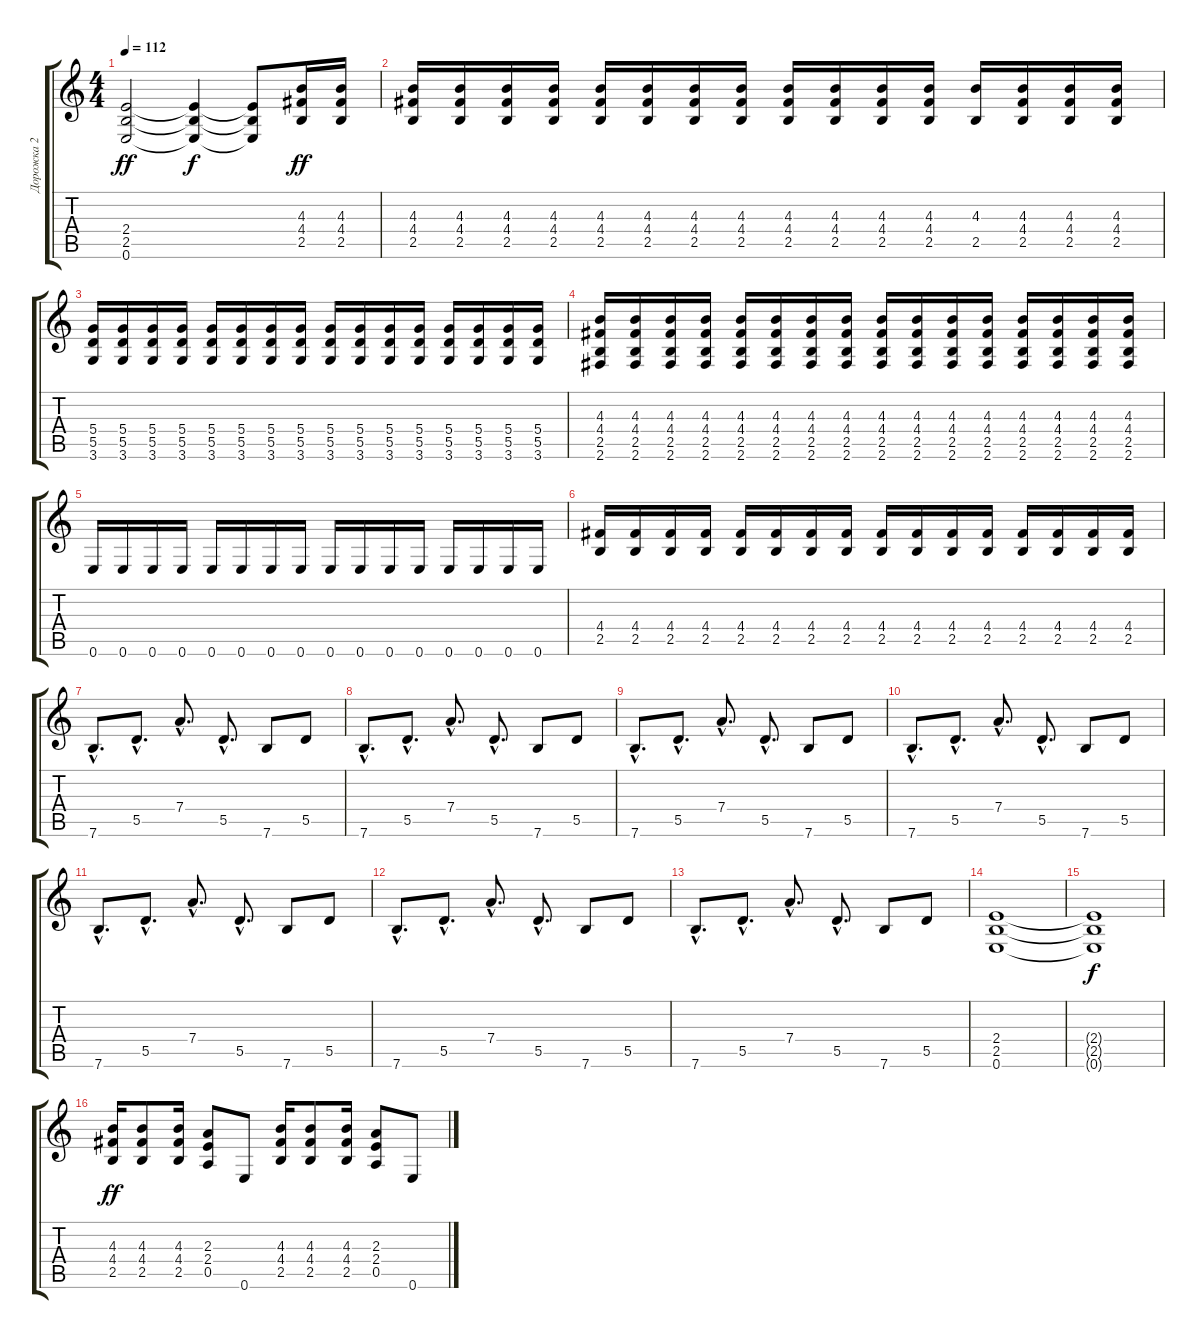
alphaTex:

\track ("Дорожка 2" "Дорожка 2") {instrument distortionguitar}
\staff {score tabs}
\tuning (E4 B3 G3 D3 A2 E2) {hide}
\ts (4 4)
\tempo 112
\clef g2
\ks c
(2.4 2.5 0.6).2{dy ff} (2.4{t} 2.5{t} 0.6{t}).4{dy f} (2.4{t} 2.5{t} 0.6{t}).8 (4.3 4.4 2.5).16{dy ff} (4.3 4.4 2.5).16 |
(4.3 4.4 2.5).16 (4.3 4.4 2.5).16 (4.3 4.4 2.5).16 (4.3 4.4 2.5).16 (4.3 4.4 2.5).16 (4.3 4.4 2.5).16 (4.3 4.4 2.5).16 (4.3 4.4 2.5).16 (4.3 4.4 2.5).16 (4.3 4.4 2.5).16 (4.3 4.4 2.5).16 (4.3 4.4 2.5).16 (4.3 2.5).16 (4.3 4.4 2.5).16 (4.3 4.4 2.5).16 (4.3 4.4 2.5).16 |
(5.4 5.5 3.6).16 (5.4 5.5 3.6).16 (5.4 5.5 3.6).16 (5.4 5.5 3.6).16 (5.4 5.5 3.6).16 (5.4 5.5 3.6).16 (5.4 5.5 3.6).16 (5.4 5.5 3.6).16 (5.4 5.5 3.6).16 (5.4 5.5 3.6).16 (5.4 5.5 3.6).16 (5.4 5.5 3.6).16 (5.4 5.5 3.6).16 (5.4 5.5 3.6).16 (5.4 5.5 3.6).16 (5.4 5.5 3.6).16 |
(4.3 4.4 2.5 2.6).16 (4.3 4.4 2.5 2.6).16 (4.3 4.4 2.5 2.6).16 (4.3 4.4 2.5 2.6).16 (4.3 4.4 2.5 2.6).16 (4.3 4.4 2.5 2.6).16 (4.3 4.4 2.5 2.6).16 (4.3 4.4 2.5 2.6).16 (4.3 4.4 2.5 2.6).16 (4.3 4.4 2.5 2.6).16 (4.3 4.4 2.5 2.6).16 (4.3 4.4 2.5 2.6).16 (4.3 4.4 2.5 2.6).16 (4.3 4.4 2.5 2.6).16 (4.3 4.4 2.5 2.6).16 (4.3 4.4 2.5 2.6).16 |
0.6.16 0.6.16 0.6.16 0.6.16 0.6.16 0.6.16 0.6.16 0.6.16 0.6.16 0.6.16 0.6.16 0.6.16 0.6.16 0.6.16 0.6.16 0.6.16 |
(4.4 2.5).16 (4.4 2.5).16 (4.4 2.5).16 (4.4 2.5).16 (4.4 2.5).16 (4.4 2.5).16 (4.4 2.5).16 (4.4 2.5).16 (4.4 2.5).16 (4.4 2.5).16 (4.4 2.5).16 (4.4 2.5).16 (4.4 2.5).16 (4.4 2.5).16 (4.4 2.5).16 (4.4 2.5).16 |
7.6{hac}.8{d} 5.5{hac}.8{d} 7.4{hac}.8{d} 5.5{hac}.8{d} 7.6.8 5.5.8 |
7.6{hac}.8{d} 5.5{hac}.8{d} 7.4{hac}.8{d} 5.5{hac}.8{d} 7.6.8 5.5.8 |
7.6{hac}.8{d} 5.5{hac}.8{d} 7.4{hac}.8{d} 5.5{hac}.8{d} 7.6.8 5.5.8 |
7.6{hac}.8{d} 5.5{hac}.8{d} 7.4{hac}.8{d} 5.5{hac}.8{d} 7.6.8 5.5.8 |
7.6{hac}.8{d} 5.5{hac}.8{d} 7.4{hac}.8{d} 5.5{hac}.8{d} 7.6.8 5.5.8 |
7.6{hac}.8{d} 5.5{hac}.8{d} 7.4{hac}.8{d} 5.5{hac}.8{d} 7.6.8 5.5.8 |
7.6{hac}.8{d} 5.5{hac}.8{d} 7.4{hac}.8{d} 5.5{hac}.8{d} 7.6.8 5.5.8 |
(2.4 2.5 0.6).1 |
(2.4{t} 2.5{t} 0.6{t}).1{dy f} |
(4.3 4.4 2.5).16{dy ff} (4.3 4.4 2.5).8 (4.3 4.4 2.5).16 (2.3 2.4 0.5).8 0.6.8 (4.3 4.4 2.5).16 (4.3 4.4 2.5).8 (4.3 4.4 2.5).16 (2.3 2.4 0.5).8 0.6.8
